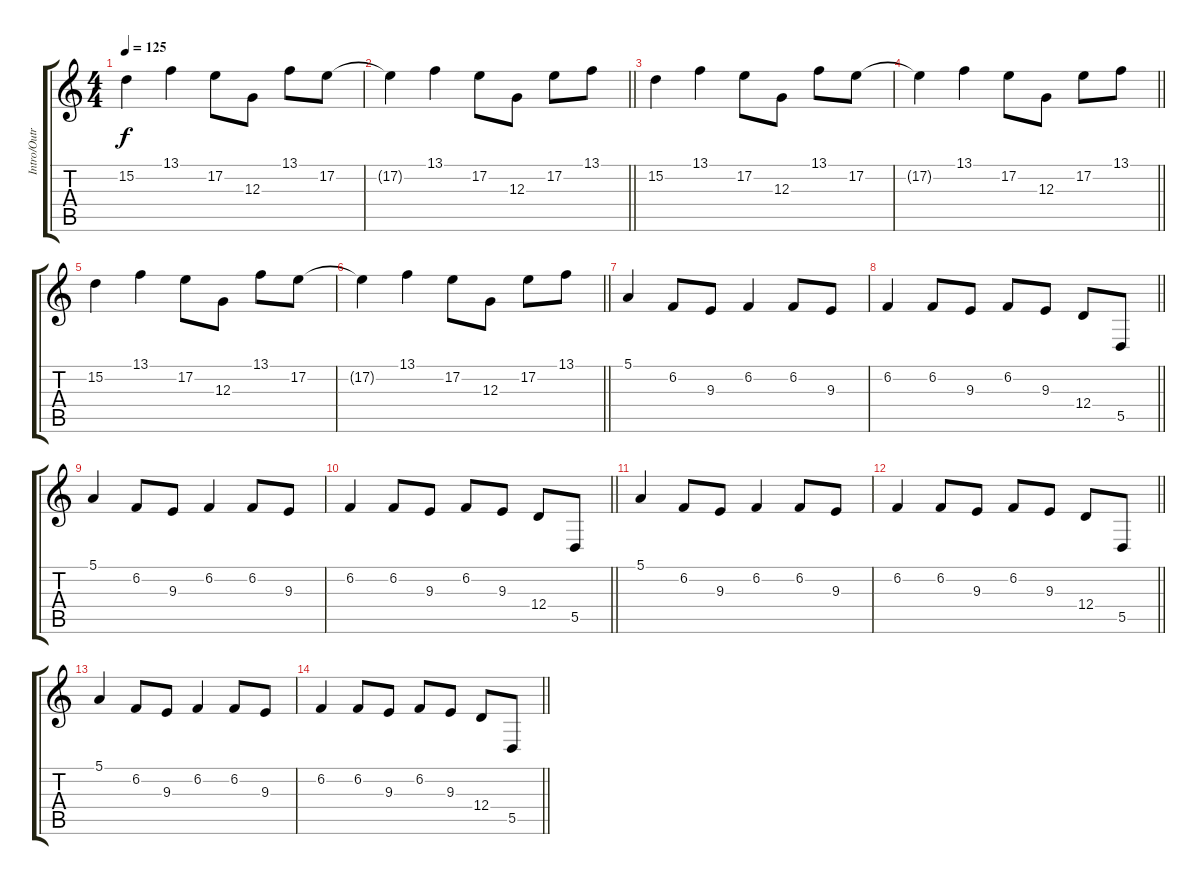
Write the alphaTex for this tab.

\track ("Intro/Outro" "Intro/Outr") {instrument electricpiano1}
\staff {score tabs}
\tuning (E4 B3 G3 D3 A2 E2) {hide}
\ts (4 4)
\tempo 125
\clef g2
\ks c
15.2.4{dy f} 13.1.4 17.2.8 12.3.8 13.1.8 17.2.8 |
\barLineRight lightlight
17.2{t}.4 13.1.4 17.2.8 12.3.8 17.2.8 13.1.8 |
15.2.4 13.1.4 17.2.8 12.3.8 13.1.8 17.2.8 |
\barLineRight lightlight
17.2{t}.4 13.1.4 17.2.8 12.3.8 17.2.8 13.1.8 |
15.2.4 13.1.4 17.2.8 12.3.8 13.1.8 17.2.8 |
\barLineRight lightlight
17.2{t}.4 13.1.4 17.2.8 12.3.8 17.2.8 13.1.8 |
5.1.4 6.2.8 9.3.8 6.2.4 6.2.8 9.3.8 |
\barLineRight lightlight
6.2.4 6.2.8 9.3.8 6.2.8 9.3.8 12.4.8 5.5.8 |
5.1.4{volume 13} 6.2.8 9.3.8 6.2.4 6.2.8 9.3.8 |
\barLineRight lightlight
6.2.4 6.2.8 9.3.8 6.2.8 9.3.8 12.4.8 5.5.8 |
5.1.4 6.2.8 9.3.8 6.2.4 6.2.8 9.3.8 |
\barLineRight lightlight
6.2.4 6.2.8 9.3.8 6.2.8 9.3.8 12.4.8 5.5.8 |
5.1.4 6.2.8 9.3.8 6.2.4 6.2.8 9.3.8 |
\barLineRight lightlight
6.2.4 6.2.8 9.3.8 6.2.8 9.3.8 12.4.8 5.5.8
